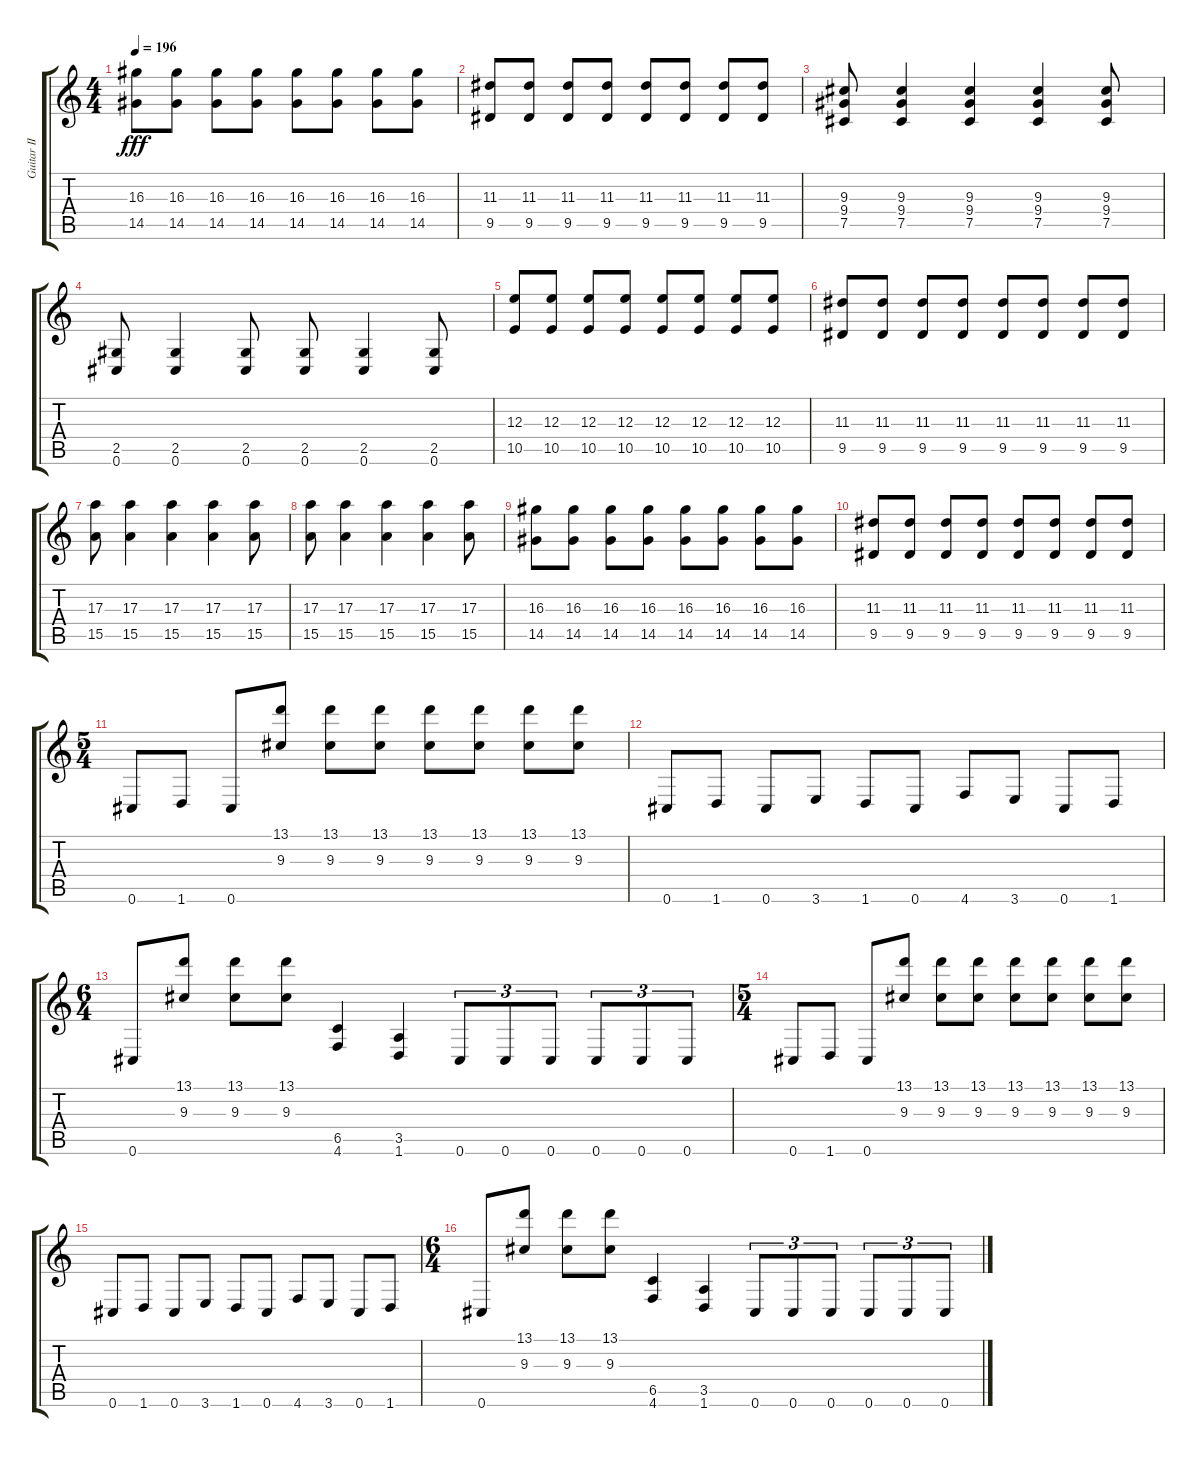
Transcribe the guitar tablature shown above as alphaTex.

\track ("Guitar II" "Guitar II") {instrument distortionguitar}
\staff {score tabs}
\tuning (Db4 Ab3 E3 B2 Gb2 Db2) {hide}
\ts (4 4)
\tempo 196
\clef g2
\ks c
(16.3 14.5).8{dy fff} (16.3 14.5).8 (16.3 14.5).8 (16.3 14.5).8 (16.3 14.5).8 (16.3 14.5).8 (16.3 14.5).8 (16.3 14.5).8 |
(11.3 9.5).8 (11.3 9.5).8 (11.3 9.5).8 (11.3 9.5).8 (11.3 9.5).8 (11.3 9.5).8 (11.3 9.5).8 (11.3 9.5).8 |
(9.3 9.4 7.5).8 (9.3 9.4 7.5).4 (9.3 9.4 7.5).4 (9.3 9.4 7.5).4 (9.3 9.4 7.5).8 |
(2.5 0.6).8 (2.5 0.6).4 (2.5 0.6).8 (2.5 0.6).8 (2.5 0.6).4 (2.5 0.6).8 |
(12.3 10.5).8 (12.3 10.5).8 (12.3 10.5).8 (12.3 10.5).8 (12.3 10.5).8 (12.3 10.5).8 (12.3 10.5).8 (12.3 10.5).8 |
(11.3 9.5).8 (11.3 9.5).8 (11.3 9.5).8 (11.3 9.5).8 (11.3 9.5).8 (11.3 9.5).8 (11.3 9.5).8 (11.3 9.5).8 |
(17.3 15.5).8 (17.3 15.5).4 (17.3 15.5).4 (17.3 15.5).4 (17.3 15.5).8 |
(17.3 15.5).8 (17.3 15.5).4 (17.3 15.5).4 (17.3 15.5).4 (17.3 15.5).8 |
(16.3 14.5).8 (16.3 14.5).8 (16.3 14.5).8 (16.3 14.5).8 (16.3 14.5).8 (16.3 14.5).8 (16.3 14.5).8 (16.3 14.5).8 |
(11.3 9.5).8 (11.3 9.5).8 (11.3 9.5).8 (11.3 9.5).8 (11.3 9.5).8 (11.3 9.5).8 (11.3 9.5).8 (11.3 9.5).8 |
\ts (5 4)
0.6.8 1.6.8 0.6.8 (13.1 9.3).8 (13.1 9.3).8 (13.1 9.3).8 (13.1 9.3).8 (13.1 9.3).8 (13.1 9.3).8 (13.1 9.3).8 |
0.6.8 1.6.8 0.6.8 3.6.8 1.6.8 0.6.8 4.6.8 3.6.8 0.6.8 1.6.8 |
\ts (6 4)
0.6.8 (13.1 9.3).8 (13.1 9.3).8 (13.1 9.3).8 (6.5 4.6).4 (3.5 1.6).4 0.6.8{tu (3 2)} 0.6.8{tu (3 2)} 0.6.8{tu (3 2)} 0.6.8{tu (3 2)} 0.6.8{tu (3 2)} 0.6.8{tu (3 2)} |
\ts (5 4)
0.6.8 1.6.8 0.6.8 (13.1 9.3).8 (13.1 9.3).8 (13.1 9.3).8 (13.1 9.3).8 (13.1 9.3).8 (13.1 9.3).8 (13.1 9.3).8 |
0.6.8 1.6.8 0.6.8 3.6.8 1.6.8 0.6.8 4.6.8 3.6.8 0.6.8 1.6.8 |
\ts (6 4)
0.6.8 (13.1 9.3).8 (13.1 9.3).8 (13.1 9.3).8 (6.5 4.6).4 (3.5 1.6).4 0.6.8{tu (3 2)} 0.6.8{tu (3 2)} 0.6.8{tu (3 2)} 0.6.8{tu (3 2)} 0.6.8{tu (3 2)} 0.6.8{tu (3 2)}
